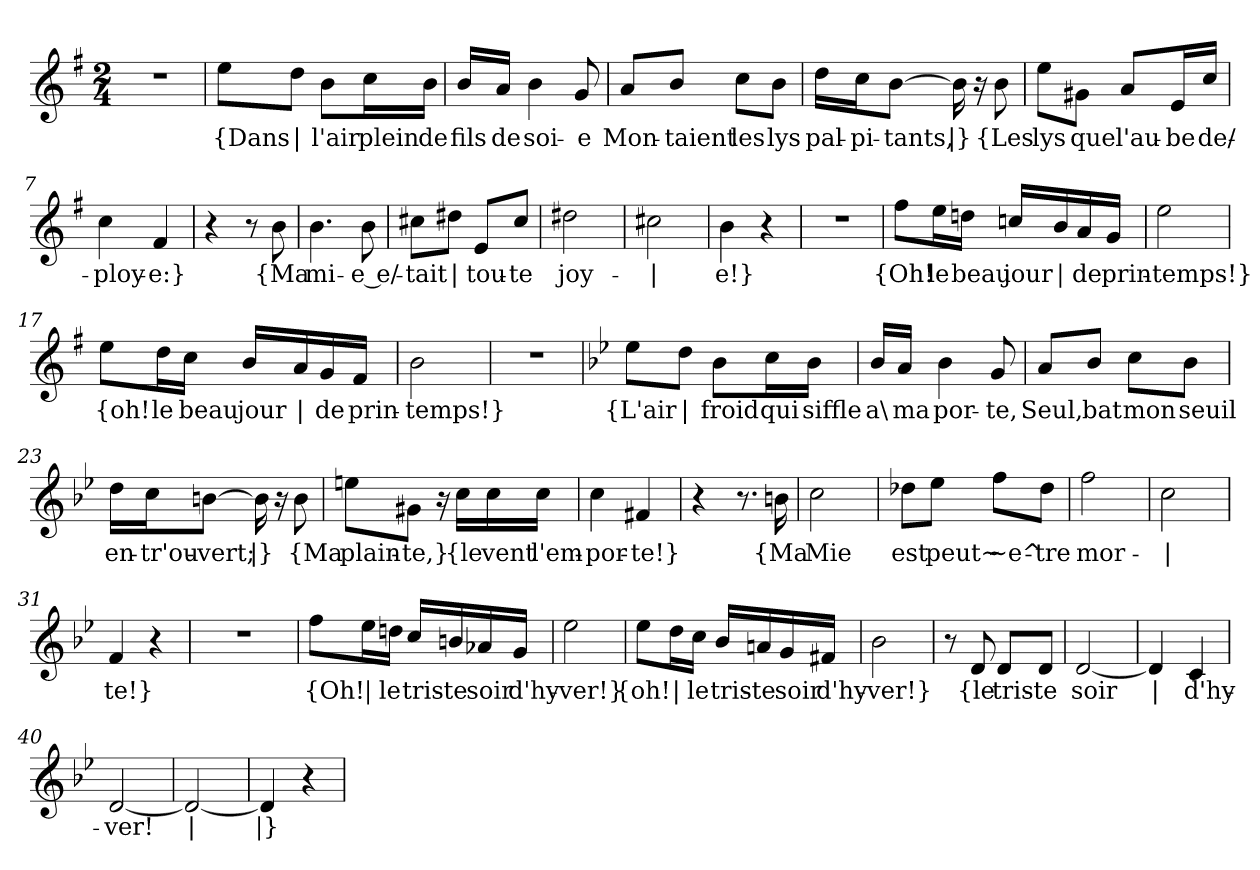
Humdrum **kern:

**kern	**text
*part1	*part1
*staff1	*staff1
*clefG2	*
*k[f#]	*
*M2/4	*
=1	=1
2r	.
=2	=2
!	!LO:LY:b
8ee\L	{Dans
!	!LO:LY:b
8dd\J	|
!	!LO:LY:b
8b\L	l'air
!	!LO:LY:b
16cc\L	plein
!	!LO:LY:b
16b\JJ	de
=3	=3
!	!LO:LY:b
16b/LL	fils
!	!LO:LY:b
16a/JJ	de
!	!LO:LY:b
4b\	soi-
!	!LO:LY:b
8g/	-e
=4	=4
!	!LO:LY:b
8a/L	Mon-
!	!LO:LY:b
8b/J	-taient
!	!LO:LY:b
8cc\L	les
!	!LO:LY:b
8b\J	lys
=5	=5
!	!LO:LY:b
16dd\LL	pal-
!	!LO:LY:b
16cc\J	-pi-
!	!LO:LY:b
[8b\J	-tants,
!	!LO:LY:b
16b\]	|}
16r	.
!	!LO:LY:b
8b\	{Les
=6	=6
!	!LO:LY:b
8ee\L	lys
!	!LO:LY:b
8g#X\J	que
!	!LO:LY:b
8a/L	l'au-
!	!LO:LY:b
16e/L	-be
!	!LO:LY:b
16cc/JJ	de/-
!!LO:LB:g=z
=7	=7
!	!LO:LY:b
4cc\	-ploy-
!	!LO:LY:b
4f#/	-e:}
=8	=8
4r	.
8r	.
!	!LO:LY:b
8b\	{Ma
=9	=9
!	!LO:LY:b
4.b\	mi-
!	!LO:LY:b
8b\	-e e/-
=10	=10
!	!LO:LY:b
8cc#X\L	-tait
!	!LO:LY:b
8dd#X\J	|
!	!LO:LY:b
8e/L	tou-
!	!LO:LY:b
8cc#/J	-te
=11	=11
!	!LO:LY:b
2dd#X\	joy-
=12	=12
!	!LO:LY:b
2cc#X\	|
=13	=13
!	!LO:LY:b
4b\	-e!}
4r	.
=14	=14
2r	.
=15	=15
!	!LO:LY:b
8ff#\L	{Oh!
!	!LO:LY:b
16ee\L	le
!	!LO:LY:b
16ddn\JJ	beau
!	!LO:LY:b
16ccn/LL	jour
!	!LO:LY:b
16b/	|
!	!LO:LY:b
16a/	de
!	!LO:LY:b
16g/JJ	prin-
=16	=16
!	!LO:LY:b
2ee\	-temps!}
!!LO:LB:g=z
=17	=17
!	!LO:LY:b
8ee\L	{oh!
!	!LO:LY:b
16dd\L	le
!	!LO:LY:b
16cc\JJ	beau
!	!LO:LY:b
16b/LL	jour
!	!LO:LY:b
16a/	|
!	!LO:LY:b
16g/	de
!	!LO:LY:b
16f#/JJ	prin-
=18	=18
!	!LO:LY:b
2b\	-temps!}
=19	=19
2r	.
=20	=20
*k[b-e-]	*
!	!LO:LY:b
8ee-\L	{L'air
!	!LO:LY:b
8dd\J	|
!	!LO:LY:b
8b-\L	froid
!	!LO:LY:b
16cc\L	qui
!	!LO:LY:b
16b-\JJ	siffle
=21	=21
!	!LO:LY:b
16b-/LL	a\
!	!LO:LY:b
16a/JJ	ma
!	!LO:LY:b
4b-\	por-
!	!LO:LY:b
8g/	-te,
=22	=22
!	!LO:LY:b
8a/L	Seul,
!	!LO:LY:b
8b-/J	bat
!	!LO:LY:b
8cc\L	mon
!	!LO:LY:b
8b-\J	seuil
!!LO:LB:g=z
=23	=23
!	!LO:LY:b
16dd\LL	en-
!	!LO:LY:b
16cc\J	-tr'ou-
!	!LO:LY:b
[8bn\J	-vert;
!	!LO:LY:b
16b\]	|}
16r	.
!	!LO:LY:b
8b\	{Ma
=24	=24
!	!LO:LY:b
8een\L	plain-
!	!LO:LY:b
8g#X\J	-te,}
16r	.
!	!LO:LY:b
16cc\LL	{le
!	!LO:LY:b
16cc\	vent
!	!LO:LY:b
16cc\JJ	l'em-
=25	=25
!	!LO:LY:b
4cc\	-por-
!	!LO:LY:b
4f#X/	-te!}
=26	=26
4r	.
8.r	.
!	!LO:LY:b
16bn\	{Ma
=27	=27
!	!LO:LY:b
2cc\	Mie
=28	=28
!	!LO:LY:b
8dd-X\L	est
!	!LO:LY:b
8ee-\J	peut~
!	!LO:LY:b
8ff\L	~e^-
!	!LO:LY:b
8dd-\J	-tre
=29	=29
!	!LO:LY:b
2ff\	mor-
!!LO:LB:g=z
=30	=30
!	!LO:LY:b
2cc\	|
=31	=31
!	!LO:LY:b
4f/	-te!}
4r	.
=32	=32
2r	.
=33	=33
!	!LO:LY:b
8ff\L	{Oh!
!	!LO:LY:b
16ee-\L	|
!	!LO:LY:b
16ddn\JJ	le
!	!LO:LY:b
16cc/LL	tris-
!	!LO:LY:b
16bn/	-te
!	!LO:LY:b
16a-X/	soir
!	!LO:LY:b
16g/JJ	d'hy-
=34	=34
!	!LO:LY:b
2ee-\	-ver!}
=35	=35
!	!LO:LY:b
8ee-\L	{oh!
!	!LO:LY:b
16dd\L	|
!	!LO:LY:b
16cc\JJ	le
!	!LO:LY:b
16b-/LL	tris-
!	!LO:LY:b
16an/	-te
!	!LO:LY:b
16g/	soir
!	!LO:LY:b
16f#X/JJ	d'hy-
=36	=36
!	!LO:LY:b
2b-\	-ver!}
=37	=37
8r	.
!	!LO:LY:b
8d/	{le
!	!LO:LY:b
8d/L	tris-
!	!LO:LY:b
8d/J	-te
=38	=38
!	!LO:LY:b
[2d/	soir
!!LO:LB:g=z
=39	=39
!	!LO:LY:b
4d/]	|
!	!LO:LY:b
4c/	d'hy-
=40	=40
!	!LO:LY:b
[2d/	-ver!
=41	=41
!	!LO:LY:b
2d/_	|
=42	=42
!	!LO:LY:b
4d/]	|}
4r	.
=	=
*-	*-
